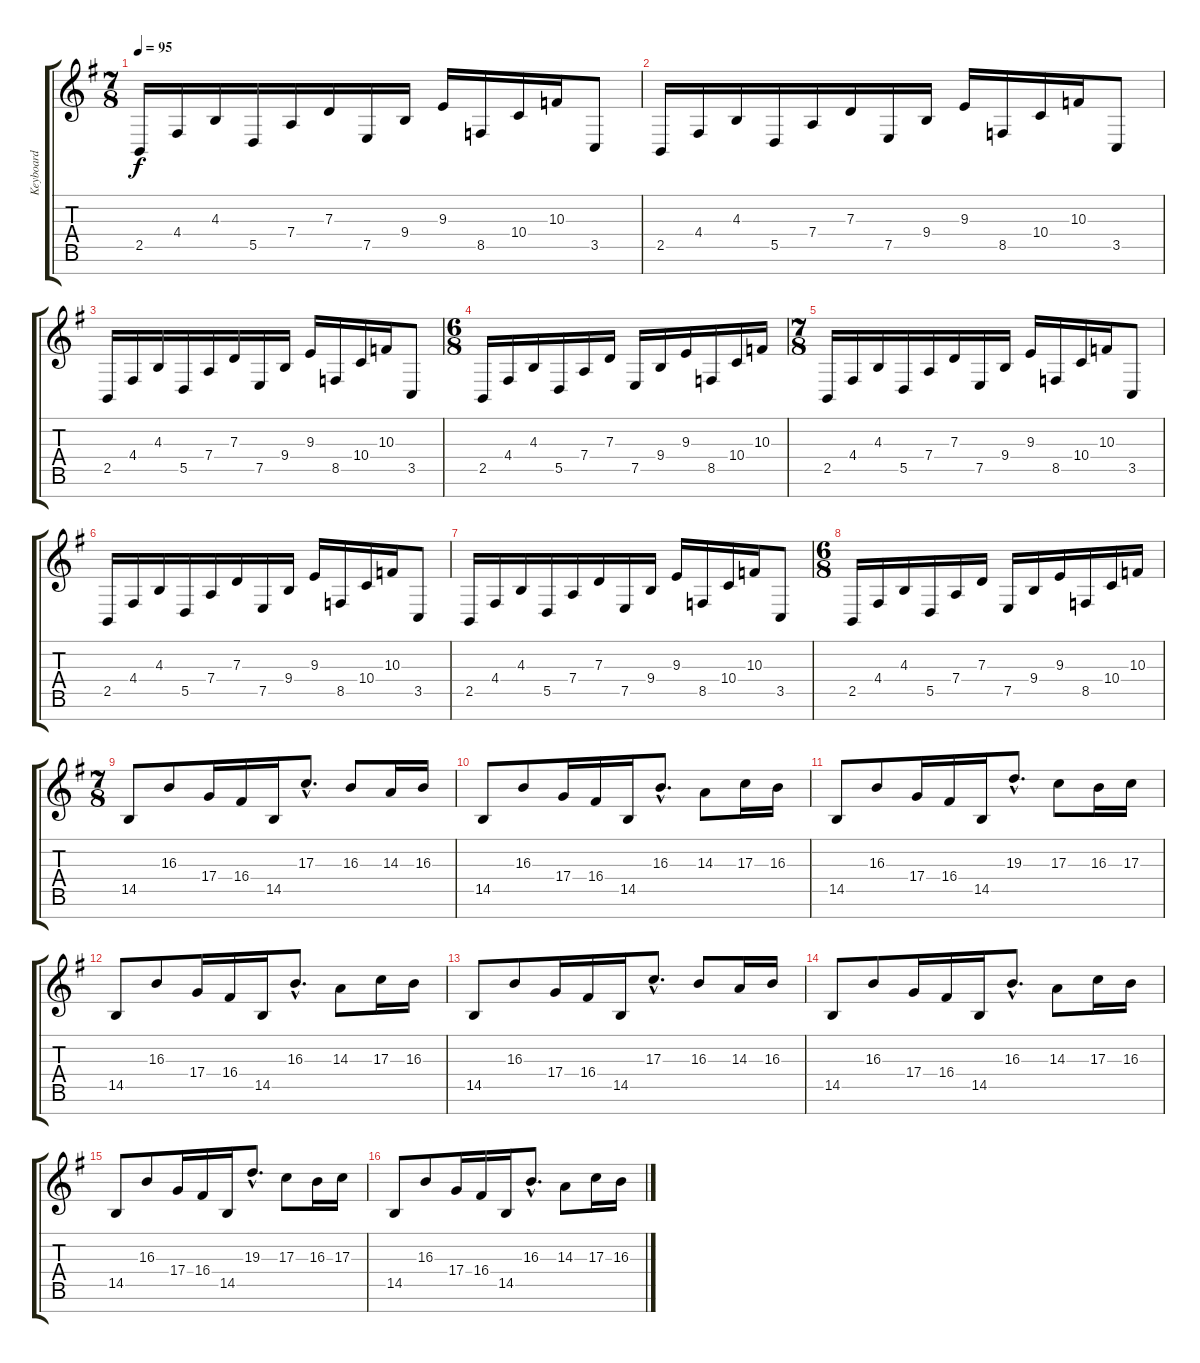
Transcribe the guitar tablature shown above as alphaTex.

\track ("Keyboard" "Keyboard") {instrument lead2sawtooth}
\staff {score tabs}
\tuning (E4 B3 G3 D3 A2 E2 B1) {hide}
\ts (7 8)
\tempo 95
\clef g2
\ks eminor
2.5.16{dy f instrument lead2sawtooth} 4.4.16 4.3.16 5.5.16 7.4.16 7.3.16 7.5.16 9.4.16 9.3.16 8.5.16 10.4.16 10.3.16 3.5.8 |
2.5.16 4.4.16 4.3.16 5.5.16 7.4.16 7.3.16 7.5.16 9.4.16 9.3.16 8.5.16 10.4.16 10.3.16 3.5.8 |
2.5.16 4.4.16 4.3.16 5.5.16 7.4.16 7.3.16 7.5.16 9.4.16 9.3.16 8.5.16 10.4.16 10.3.16 3.5.8 |
\ts (6 8)
2.5.16 4.4.16 4.3.16 5.5.16 7.4.16 7.3.16 7.5.16 9.4.16 9.3.16 8.5.16 10.4.16 10.3.16 |
\ts (7 8)
2.5.16 4.4.16 4.3.16 5.5.16 7.4.16 7.3.16 7.5.16 9.4.16 9.3.16 8.5.16 10.4.16 10.3.16 3.5.8 |
2.5.16 4.4.16 4.3.16 5.5.16 7.4.16 7.3.16 7.5.16 9.4.16 9.3.16 8.5.16 10.4.16 10.3.16 3.5.8 |
2.5.16 4.4.16 4.3.16 5.5.16 7.4.16 7.3.16 7.5.16 9.4.16 9.3.16 8.5.16 10.4.16 10.3.16 3.5.8 |
\ts (6 8)
2.5.16 4.4.16 4.3.16 5.5.16 7.4.16 7.3.16 7.5.16 9.4.16 9.3.16 8.5.16 10.4.16 10.3.16 |
\ts (7 8)
14.5.8 16.3.8 17.4.16 16.4.16 14.5.16 17.3{hac}.8{d} 16.3.8 14.3.16 16.3.16 |
14.5.8 16.3.8 17.4.16 16.4.16 14.5.16 16.3{hac}.8{d} 14.3.8 17.3.16 16.3.16 |
14.5.8 16.3.8 17.4.16 16.4.16 14.5.16 19.3{hac}.8{d} 17.3.8 16.3.16 17.3.16 |
14.5.8 16.3.8 17.4.16 16.4.16 14.5.16 16.3{hac}.8{d} 14.3.8 17.3.16 16.3.16 |
14.5.8 16.3.8 17.4.16 16.4.16 14.5.16 17.3{hac}.8{d} 16.3.8 14.3.16 16.3.16 |
14.5.8 16.3.8 17.4.16 16.4.16 14.5.16 16.3{hac}.8{d} 14.3.8 17.3.16 16.3.16 |
14.5.8 16.3.8 17.4.16 16.4.16 14.5.16 19.3{hac}.8{d} 17.3.8 16.3.16 17.3.16 |
14.5.8 16.3.8 17.4.16 16.4.16 14.5.16 16.3{hac}.8{d} 14.3.8 17.3.16 16.3.16
